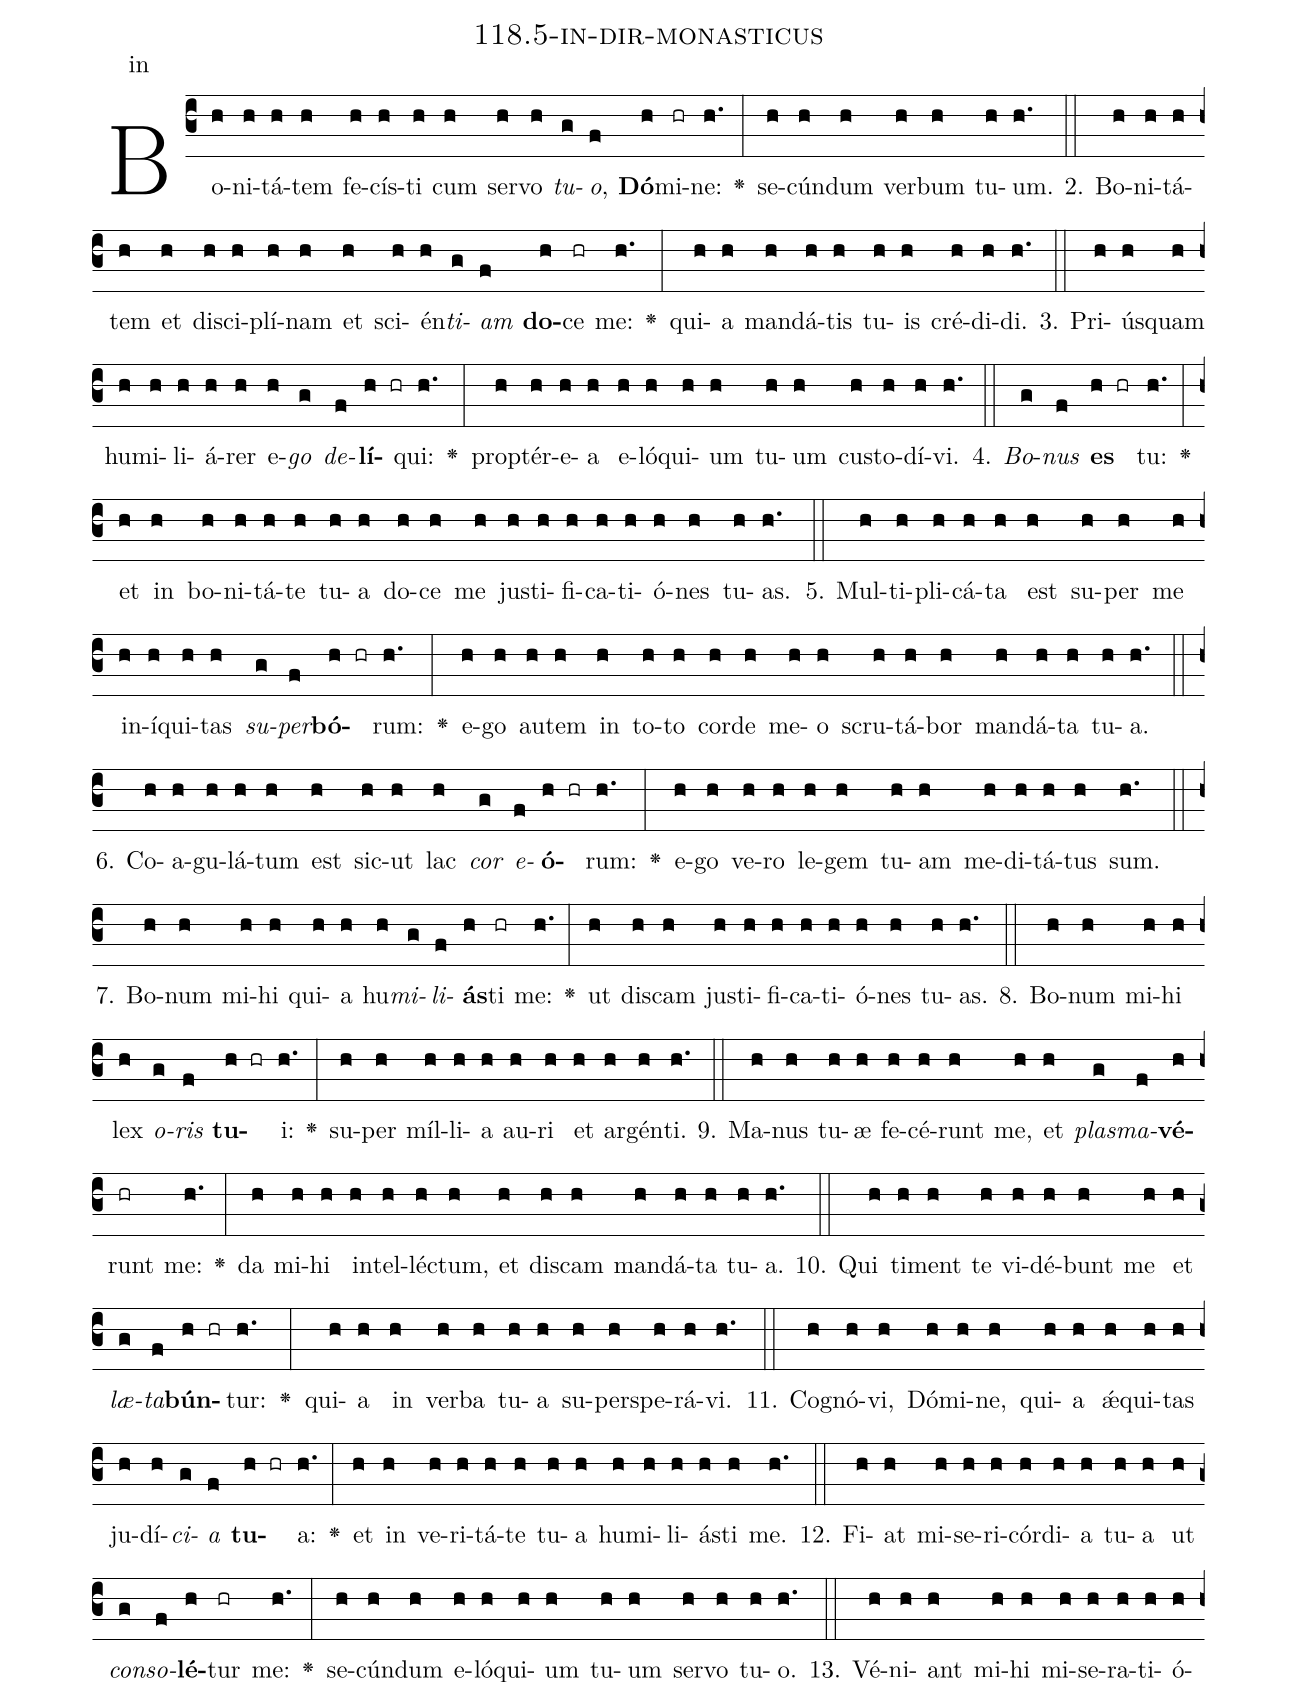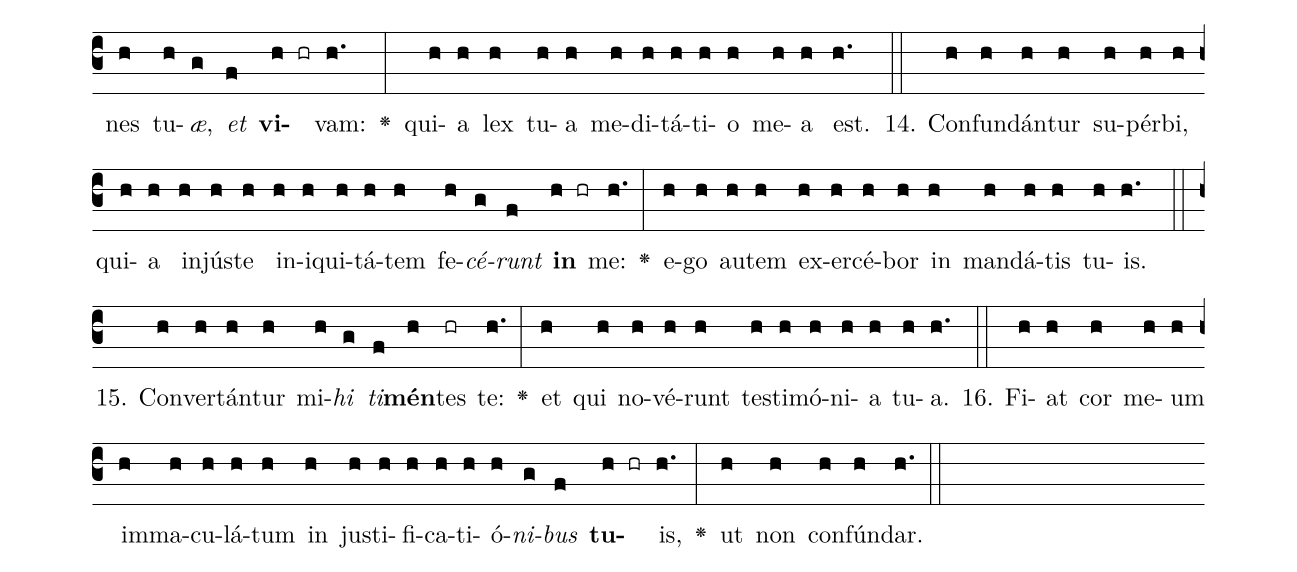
name: 118.5-in-dir-monasticus;
annotation: in;
%%
(c3)Bo(h)ni(h)tá(h)tem(h) fe(h)cís(h)ti(h) cum(h) ser(h)vo(h) <i>tu</i>(g)<i>o</i>,(f) <b>Dó</b>(h)mi(hr)ne:(h.) <v>\greheightstar</v>(:) se(h)cún(h)dum(h) ver(h)bum(h) tu(h)um.(h.) (::)
2. Bo(h)ni(h)tá(h)tem(h) et(h) di(h)sci(h)plí(h)nam(h) et(h) sci(h)én(h)<i>ti</i>(g)<i>am</i>(f) <b>do</b>(h)ce(hr) me:(h.) <v>\greheightstar</v>(:) qui(h)a(h) man(h)dá(h)tis(h) tu(h)is(h) cré(h)di(h)di.(h.) (::)
3. Pri(h)ús(h)quam(h) hu(h)mi(h)li(h)á(h)rer(h) e(h)<i>go</i>(g) <i>de</i>(f)<b>lí</b>(h hr)qui:(h.) <v>\greheightstar</v>(:) prop(h)tér(h)e(h)a(h) e(h)ló(h)qui(h)um(h) tu(h)um(h) cus(h)to(h)dí(h)vi.(h.) (::)
4. <i>Bo</i>(g)<i>nus</i>(f) <b>es</b>(h hr) tu:(h.) <v>\greheightstar</v>(:) et(h) in(h) bo(h)ni(h)tá(h)te(h) tu(h)a(h) do(h)ce(h) me(h) jus(h)ti(h)fi(h)ca(h)ti(h)ó(h)nes(h) tu(h)as.(h.) (::)
5. Mul(h)ti(h)pli(h)cá(h)ta(h) est(h) su(h)per(h) me(h) in(h)í(h)qui(h)tas(h) <i>su</i>(g)<i>per</i>(f)<b>bó</b>(h hr)rum:(h.) <v>\greheightstar</v>(:) e(h)go(h) au(h)tem(h) in(h) to(h)to(h) cor(h)de(h) me(h)o(h) scru(h)tá(h)bor(h) man(h)dá(h)ta(h) tu(h)a.(h.) (::)
6. Co(h)a(h)gu(h)lá(h)tum(h) est(h) sic(h)ut(h) lac(h) <i>cor</i>(g) <i>e</i>(f)<b>ó</b>(h hr)rum:(h.) <v>\greheightstar</v>(:) e(h)go(h) ve(h)ro(h) le(h)gem(h) tu(h)am(h) me(h)di(h)tá(h)tus(h) sum.(h.) (::)
7. Bo(h)num(h) mi(h)hi(h) qui(h)a(h) hu(h)<i>mi</i>(g)<i>li</i>(f)<b>ás</b>(h)ti(hr) me:(h.) <v>\greheightstar</v>(:) ut(h) dis(h)cam(h) jus(h)ti(h)fi(h)ca(h)ti(h)ó(h)nes(h) tu(h)as.(h.) (::)
8. Bo(h)num(h) mi(h)hi(h) lex(h) <i>o</i>(g)<i>ris</i>(f) <b>tu</b>(h hr)i:(h.) <v>\greheightstar</v>(:) su(h)per(h) míl(h)li(h)a(h) au(h)ri(h) et(h) ar(h)gén(h)ti.(h.) (::)
9. Ma(h)nus(h) tu(h)æ(h) fe(h)cé(h)runt(h) me,(h) et(h) <i>plas</i>(g)<i>ma</i>(f)<b>vé</b>(h)runt(hr) me:(h.) <v>\greheightstar</v>(:) da(h) mi(h)hi(h) in(h)tel(h)léc(h)tum,(h) et(h) dis(h)cam(h) man(h)dá(h)ta(h) tu(h)a.(h.) (::)
10. Qui(h) ti(h)ment(h) te(h) vi(h)dé(h)bunt(h) me(h) et(h) <i>læ</i>(g)<i>ta</i>(f)<b>bún</b>(h hr)tur:(h.) <v>\greheightstar</v>(:) qui(h)a(h) in(h) ver(h)ba(h) tu(h)a(h) su(h)per(h)spe(h)rá(h)vi.(h.) (::)
11. Co(h)gnó(h)vi,(h) Dó(h)mi(h)ne,(h) qui(h)a(h) ǽ(h)qui(h)tas(h) ju(h)dí(h)<i>ci</i>(g)<i>a</i>(f) <b>tu</b>(h hr)a:(h.) <v>\greheightstar</v>(:) et(h) in(h) ve(h)ri(h)tá(h)te(h) tu(h)a(h) hu(h)mi(h)li(h)ás(h)ti(h) me.(h.) (::)
12. Fi(h)at(h) mi(h)se(h)ri(h)cór(h)di(h)a(h) tu(h)a(h) ut(h) <i>con</i>(g)<i>so</i>(f)<b>lé</b>(h)tur(hr) me:(h.) <v>\greheightstar</v>(:) se(h)cún(h)dum(h) e(h)ló(h)qui(h)um(h) tu(h)um(h) ser(h)vo(h) tu(h)o.(h.) (::)
13. Vé(h)ni(h)ant(h) mi(h)hi(h) mi(h)se(h)ra(h)ti(h)ó(h)nes(h) tu(h)<i>æ</i>,(g) <i>et</i>(f) <b>vi</b>(h hr)vam:(h.) <v>\greheightstar</v>(:) qui(h)a(h) lex(h) tu(h)a(h) me(h)di(h)tá(h)ti(h)o(h) me(h)a(h) est.(h.) (::)
14. Con(h)fun(h)dán(h)tur(h) su(h)pér(h)bi,(h) qui(h)a(h) in(h)jús(h)te(h) in(h)i(h)qui(h)tá(h)tem(h) fe(h)<i>cé</i>(g)<i>runt</i>(f) <b>in</b>(h hr) me:(h.) <v>\greheightstar</v>(:) e(h)go(h) au(h)tem(h) ex(h)er(h)cé(h)bor(h) in(h) man(h)dá(h)tis(h) tu(h)is.(h.) (::)
15. Con(h)ver(h)tán(h)tur(h) mi(h)<i>hi</i>(g) <i>ti</i>(f)<b>mén</b>(h)tes(hr) te:(h.) <v>\greheightstar</v>(:) et(h) qui(h) no(h)vé(h)runt(h) tes(h)ti(h)mó(h)ni(h)a(h) tu(h)a.(h.) (::)
16. Fi(h)at(h) cor(h) me(h)um(h) im(h)ma(h)cu(h)lá(h)tum(h) in(h) jus(h)ti(h)fi(h)ca(h)ti(h)ó(h)<i>ni</i>(g)<i>bus</i>(f) <b>tu</b>(h hr)is,(h.) <v>\greheightstar</v>(:) ut(h) non(h) con(h)fún(h)dar.(h.) (::)
